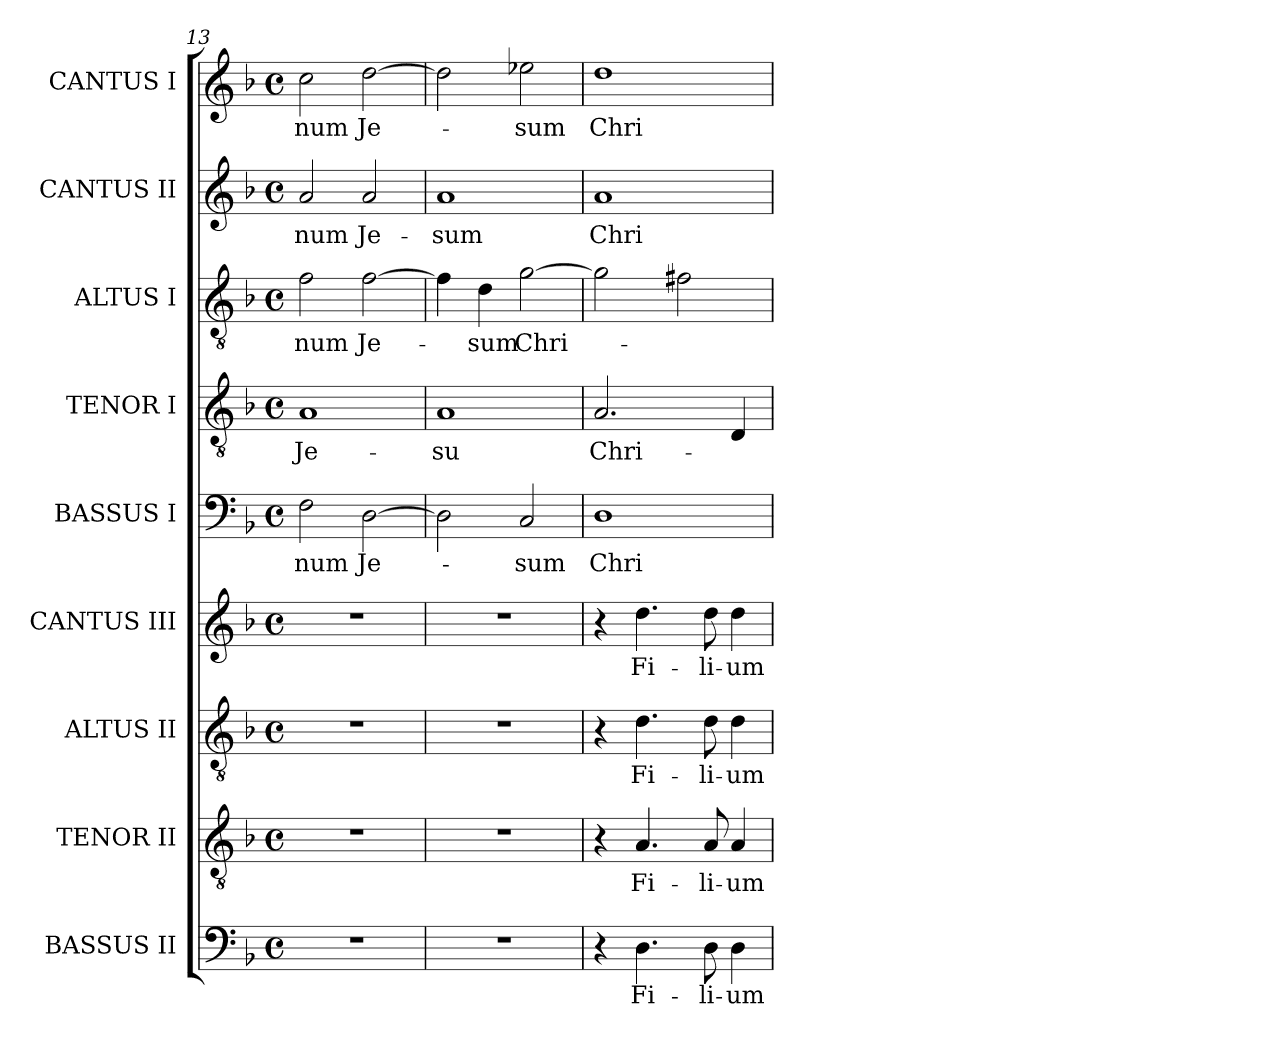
**kern	**text	**kern	**text	**kern	**text	**kern	**text	**kern	**text	**kern	**text	**kern	**text	**kern	**text	**kern	**text
*part9	*part9	*part8	*part8	*part7	*part7	*part6	*part6	*part5	*part5	*part4	*part4	*part3	*part3	*part2	*part2	*part1	*part1
*staff9	*staff9	*staff8	*staff8	*staff7	*staff7	*staff6	*staff6	*staff5	*staff5	*staff4	*staff4	*staff3	*staff3	*staff2	*staff2	*staff1	*staff1
*I"BASSUS II	*	*I"TENOR II	*	*I"ALTUS II	*	*I"CANTUS III	*	*I"BASSUS I	*	*I"TENOR I	*	*I"ALTUS I	*	*I"CANTUS II	*	*I"CANTUS I	*
*I'B. II	*	*I'T. II	*	*I'A. II	*	*I'C. III	*	*I'B. I	*	*I'T. I	*	*I'A. I	*	*I'C. II	*	*I'C. I	*
*clefF4	*	*clefGv2	*	*clefGv2	*	*clefG2	*	*clefF4	*	*clefGv2	*	*clefGv2	*	*clefG2	*	*clefG2	*
*	*	*ITrd7c12	*	*ITrd7c12	*	*	*	*	*	*ITrd7c12	*	*ITrd7c12	*	*	*	*	*
*k[b-]	*	*k[b-]	*	*k[b-]	*	*k[b-]	*	*k[b-]	*	*k[b-]	*	*k[b-]	*	*k[b-]	*	*k[b-]	*
*F:	*	*F:	*	*F:	*	*F:	*	*F:	*	*F:	*	*F:	*	*F:	*	*F:	*
*M4/4	*	*M4/4	*	*M4/4	*	*M4/4	*	*M4/4	*	*M4/4	*	*M4/4	*	*M4/4	*	*M4/4	*
*met(c)	*	*met(c)	*	*met(c)	*	*met(c)	*	*met(c)	*	*met(c)	*	*met(c)	*	*met(c)	*	*met(c)	*
=13	=13	=13	=13	=13	=13	=13	=13	=13	=13	=13	=13	=13	=13	=13	=13	=13	=13
!	!	!	!	!	!	!	!	!	!LO:LY:b:color=#000000	!	!	!	!	!	!	!	!
!	!	!	!	!	!	!	!	!	!	!	!LO:LY:b:color=#000000	!	!	!	!	!	!
!	!	!	!	!	!	!	!	!	!	!	!	!	!LO:LY:b:color=#000000	!	!	!	!
!	!	!	!	!	!	!	!	!	!	!	!	!	!	!	!LO:LY:b:color=#000000	!	!
!	!	!	!	!	!	!	!	!	!	!	!	!	!	!	!	!	!LO:LY:b:color=#000000
1r	.	1r	.	1r	.	1r	.	2Fi\	-num	1AAi	Je-	2Fi\	-num	2ai/	-num	2cci\	-num
!	!	!	!	!	!	!	!	!	!LO:LY:b:color=#000000	!	!	!	!	!	!	!	!
!	!	!	!	!	!	!	!	!	!	!	!	!	!LO:LY:b:color=#000000	!	!	!	!
!	!	!	!	!	!	!	!	!	!	!	!	!	!	!	!LO:LY:b:color=#000000	!	!
!	!	!	!	!	!	!	!	!	!	!	!	!	!	!	!	!	!LO:LY:b:color=#000000
.	.	.	.	.	.	.	.	[>2Di\	Je-	.	.	[>2Fi\	Je-	2ai/	Je-	[>2ddi\	Je-
=14	=14	=14	=14	=14	=14	=14	=14	=14	=14	=14	=14	=14	=14	=14	=14	=14	=14
!	!	!	!	!	!	!	!	!	!	!	!LO:LY:b:color=#000000	!	!	!	!	!	!
!	!	!	!	!	!	!	!	!	!	!	!	!	!	!	!LO:LY:b:color=#000000	!	!
1r	.	1r	.	1r	.	1r	.	2Di\]	.	1AAi	-su	4Fi\]	.	1ai	-sum	2ddi\]	.
!	!	!	!	!	!	!	!	!	!	!	!	!	!LO:LY:b:color=#000000	!	!	!	!
.	.	.	.	.	.	.	.	.	.	.	.	4Di\	-sum	.	.	.	.
!	!	!	!	!	!	!	!	!	!LO:LY:b:color=#000000	!	!	!	!	!	!	!	!
!	!	!	!	!	!	!	!	!	!	!	!	!	!LO:LY:b:color=#000000	!	!	!	!
!	!	!	!	!	!	!	!	!	!	!	!	!	!	!	!	!	!LO:LY:b:color=#000000
.	.	.	.	.	.	.	.	2Ci/	-sum	.	.	[>2Gi\	Chri-	.	.	2ee-Xi\	-sum
!!LO:PB:g=z
=15	=15	=15	=15	=15	=15	=15	=15	=15	=15	=15	=15	=15	=15	=15	=15	=15	=15
!	!	!	!	!	!	!	!	!	!LO:LY:b:color=#000000	!	!	!	!	!	!	!	!
!	!	!	!	!	!	!	!	!	!	!	!LO:LY:b:color=#000000	!	!	!	!	!	!
!	!	!	!	!	!	!	!	!	!	!	!	!	!	!	!LO:LY:b:color=#000000	!	!
!	!	!	!	!	!	!	!	!	!	!	!	!	!	!	!	!	!LO:LY:b:color=#000000
4r	.	4r	.	4r	.	4r	.	1Di	Chri-	2.AAi/	Chri-	2Gi\]	.	1ai	Chri-	1ddi	Chri-
!	!LO:LY:b:color=#000000	!	!	!	!	!	!	!	!	!	!	!	!	!	!	!	!
!	!	!	!LO:LY:b:color=#000000	!	!	!	!	!	!	!	!	!	!	!	!	!	!
!	!	!	!	!	!LO:LY:b:color=#000000	!	!	!	!	!	!	!	!	!	!	!	!
!	!	!	!	!	!	!	!LO:LY:b:color=#000000	!	!	!	!	!	!	!	!	!	!
4.Di\	Fi-	4.AAi/	Fi-	4.Di\	Fi-	4.ddi\	Fi-	.	.	.	.	.	.	.	.	.	.
.	.	.	.	.	.	.	.	.	.	.	.	2F#Xi\	.	.	.	.	.
!	!LO:LY:b:color=#000000	!	!	!	!	!	!	!	!	!	!	!	!	!	!	!	!
!	!	!	!LO:LY:b:color=#000000	!	!	!	!	!	!	!	!	!	!	!	!	!	!
!	!	!	!	!	!LO:LY:b:color=#000000	!	!	!	!	!	!	!	!	!	!	!	!
!	!	!	!	!	!	!	!LO:LY:b:color=#000000	!	!	!	!	!	!	!	!	!	!
8Di\	-li-	8AAi/	-li-	8Di\	-li-	8ddi\	-li-	.	.	.	.	.	.	.	.	.	.
!	!LO:LY:b:color=#000000	!	!	!	!	!	!	!	!	!	!	!	!	!	!	!	!
!	!	!	!LO:LY:b:color=#000000	!	!	!	!	!	!	!	!	!	!	!	!	!	!
!	!	!	!	!	!LO:LY:b:color=#000000	!	!	!	!	!	!	!	!	!	!	!	!
!	!	!	!	!	!	!	!LO:LY:b:color=#000000	!	!	!	!	!	!	!	!	!	!
4Di\	-um	4AAi/	-um	4Di\	-um	4ddi\	-um	.	.	4DDi/	.	.	.	.	.	.	.
=	=	=	=	=	=	=	=	=	=	=	=	=	=	=	=	=	=
*-	*-	*-	*-	*-	*-	*-	*-	*-	*-	*-	*-	*-	*-	*-	*-	*-	*-
